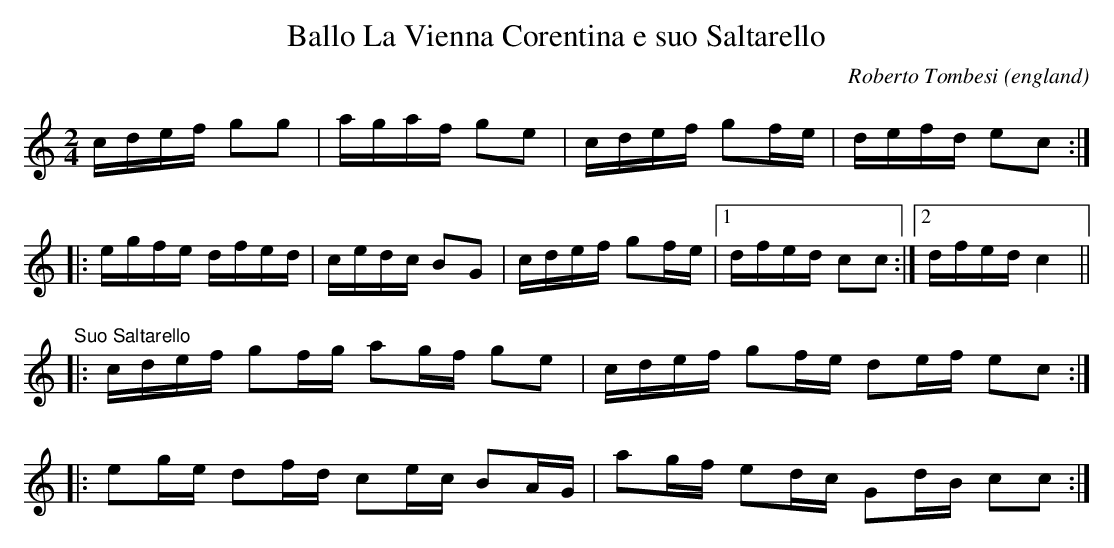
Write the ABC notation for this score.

X:1
T:Ballo La Vienna Corentina e suo Saltarello
O:england
C:Roberto Tombesi
M:2/4
L:1/16
K:C
cdef g2g2|agaf g2e2|cdef g2fe|defd e2c2:|
|:egfe dfed|cedc B2G2|cdef g2fe|1 dfed c2c2:|2 dfed c4||
"Suo Saltarello"|:cdef g2fg a2gf g2e2|cdef g2fe d2ef e2c2:|
|:e2ge d2fd c2ec B2AG|a2gf e2dc G2dB c2c2:|
